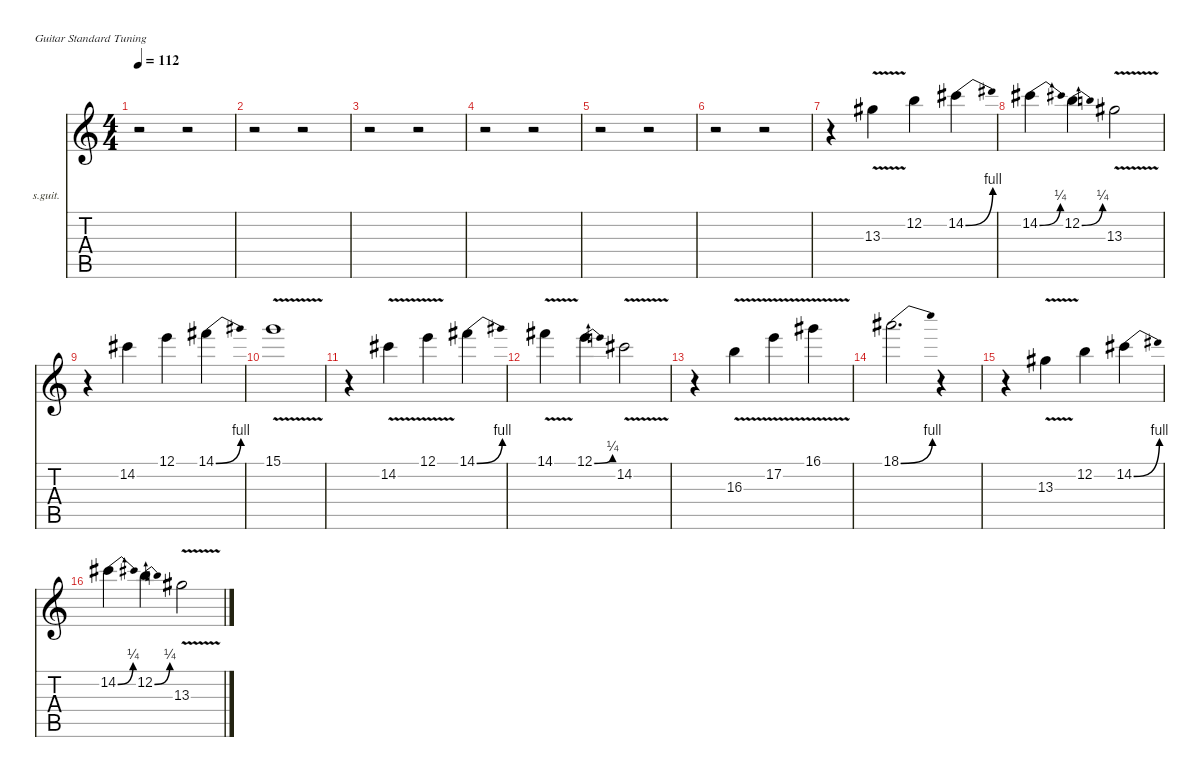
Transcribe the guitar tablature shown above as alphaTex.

\defaultSystemsLayout 4
\hideDynamics
\bracketExtendMode nobrackets
\firstSystemTrackNameOrientation horizontal
\otherSystemsTrackNameOrientation horizontal
\track ("Gtr. 2" "s.guit.") {instrument acousticguitarsteel}
\staff {score tabs}
\tuning (E4 B3 G3 D3 A2 E2)
\ts (4 4)
\tempo 112
\clef g2
\ks c
r.2{dy f} r.2 |
r.2 r.2 |
r.2 r.2 |
r.2 r.2 |
r.2 r.2 |
r.2 r.2 |
r.4{instrument distortionguitar} 13.3{v acc #}.4 12.2.4 14.2{be (bend 0 0 30 4) acc #}.4 |
14.2{be (bend 0 0 30 1) acc #}.4 12.2{be (bend 0 0 30 1)}.4 13.3{v acc #}.2 |
r.4 14.2{acc #}.4 12.1.4 14.1{be (bend 0 0 30 4) acc #}.4 |
15.1{v}.1 |
r.4 14.2{v acc #}.4 12.1{v}.4 14.1{be (bend 0 0 30 4) acc #}.4 |
14.1{v acc #}.4 12.1{be (bend 0 0 30 1)}.4 14.2{v acc #}.2 |
r.4 16.3{v}.4 17.2{v}.4 16.1{v acc #}.4 |
18.1{be (bend 0 0 30 4) acc #}.2{d} r.4 |
r.4 13.3{v acc #}.4 12.2.4 14.2{be (bend 0 0 30 4) acc #}.4 |
14.2{be (bend 0 0 30 1) acc #}.4 12.2{be (bend 0 0 30 1)}.4 13.3{v acc #}.2
